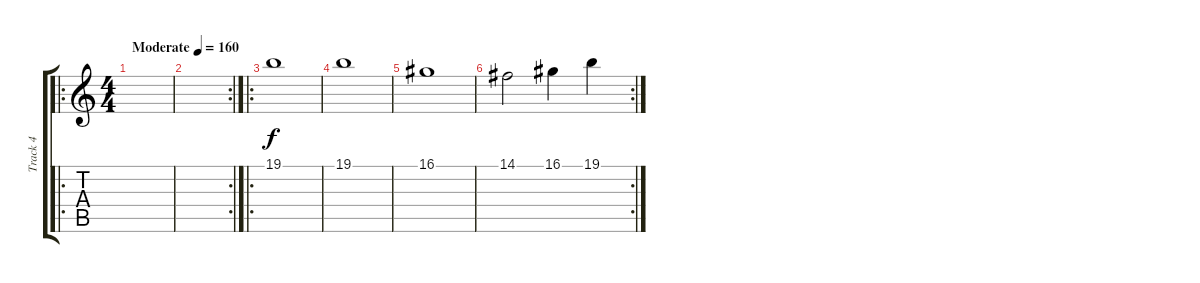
\track ("Track 4" "Track 4") {instrument violin}
\staff {score tabs}
\tuning (E4 B3 G3 D3 A2 E2) {hide}
\ro
\ts (4 4)
\tempo (160 "Moderate")
\clef g2
\ks c
|
\rc 2
|
\ro
19.1.1 |
19.1.1 |
16.1.1 |
\rc 2
14.1.2 16.1.4 19.1.4
